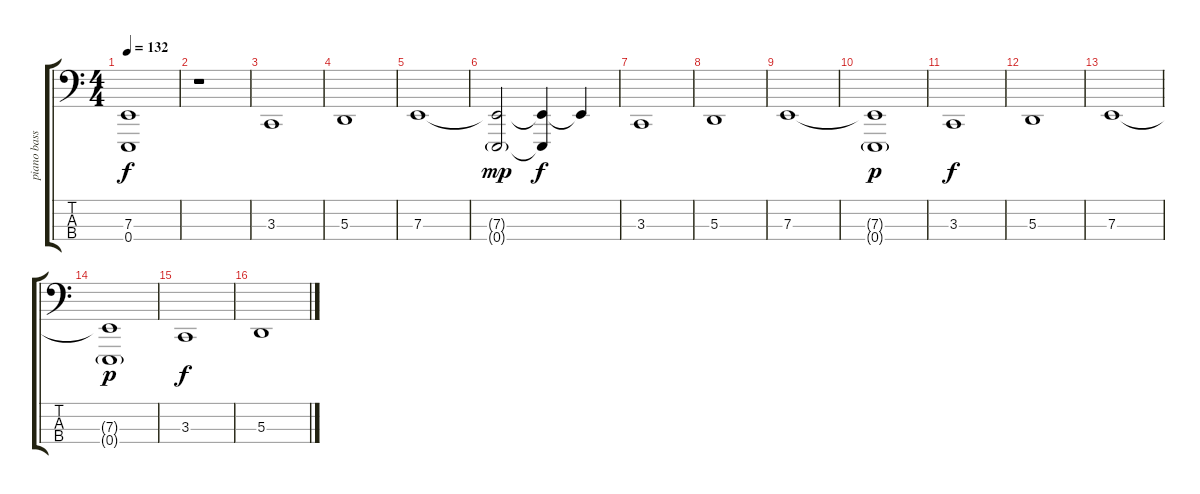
\track ("piano bass" "piano bass") {instrument acousticgrandpiano}
\staff {score tabs}
\tuning (G2 D2 A1 E1) {hide}
\ts (4 4)
\tempo 132
\clef f4
\ks c
(7.3{t} 0.4{t}).1{dy f} |
r.1{volume 9} |
3.3.1 |
5.3.1 |
7.3.1 |
(7.3{t} 0.4{g}).2{dy mp} (7.3{t} 0.4{t}).4{dy f} 7.3{t}.4 |
3.3.1 |
5.3.1 |
7.3.1 |
(7.3{t} 0.4{g}).1{dy p} |
3.3.1{dy f} |
5.3.1 |
7.3.1 |
(7.3{t} 0.4{g}).1{dy p} |
3.3.1{dy f} |
5.3.1
